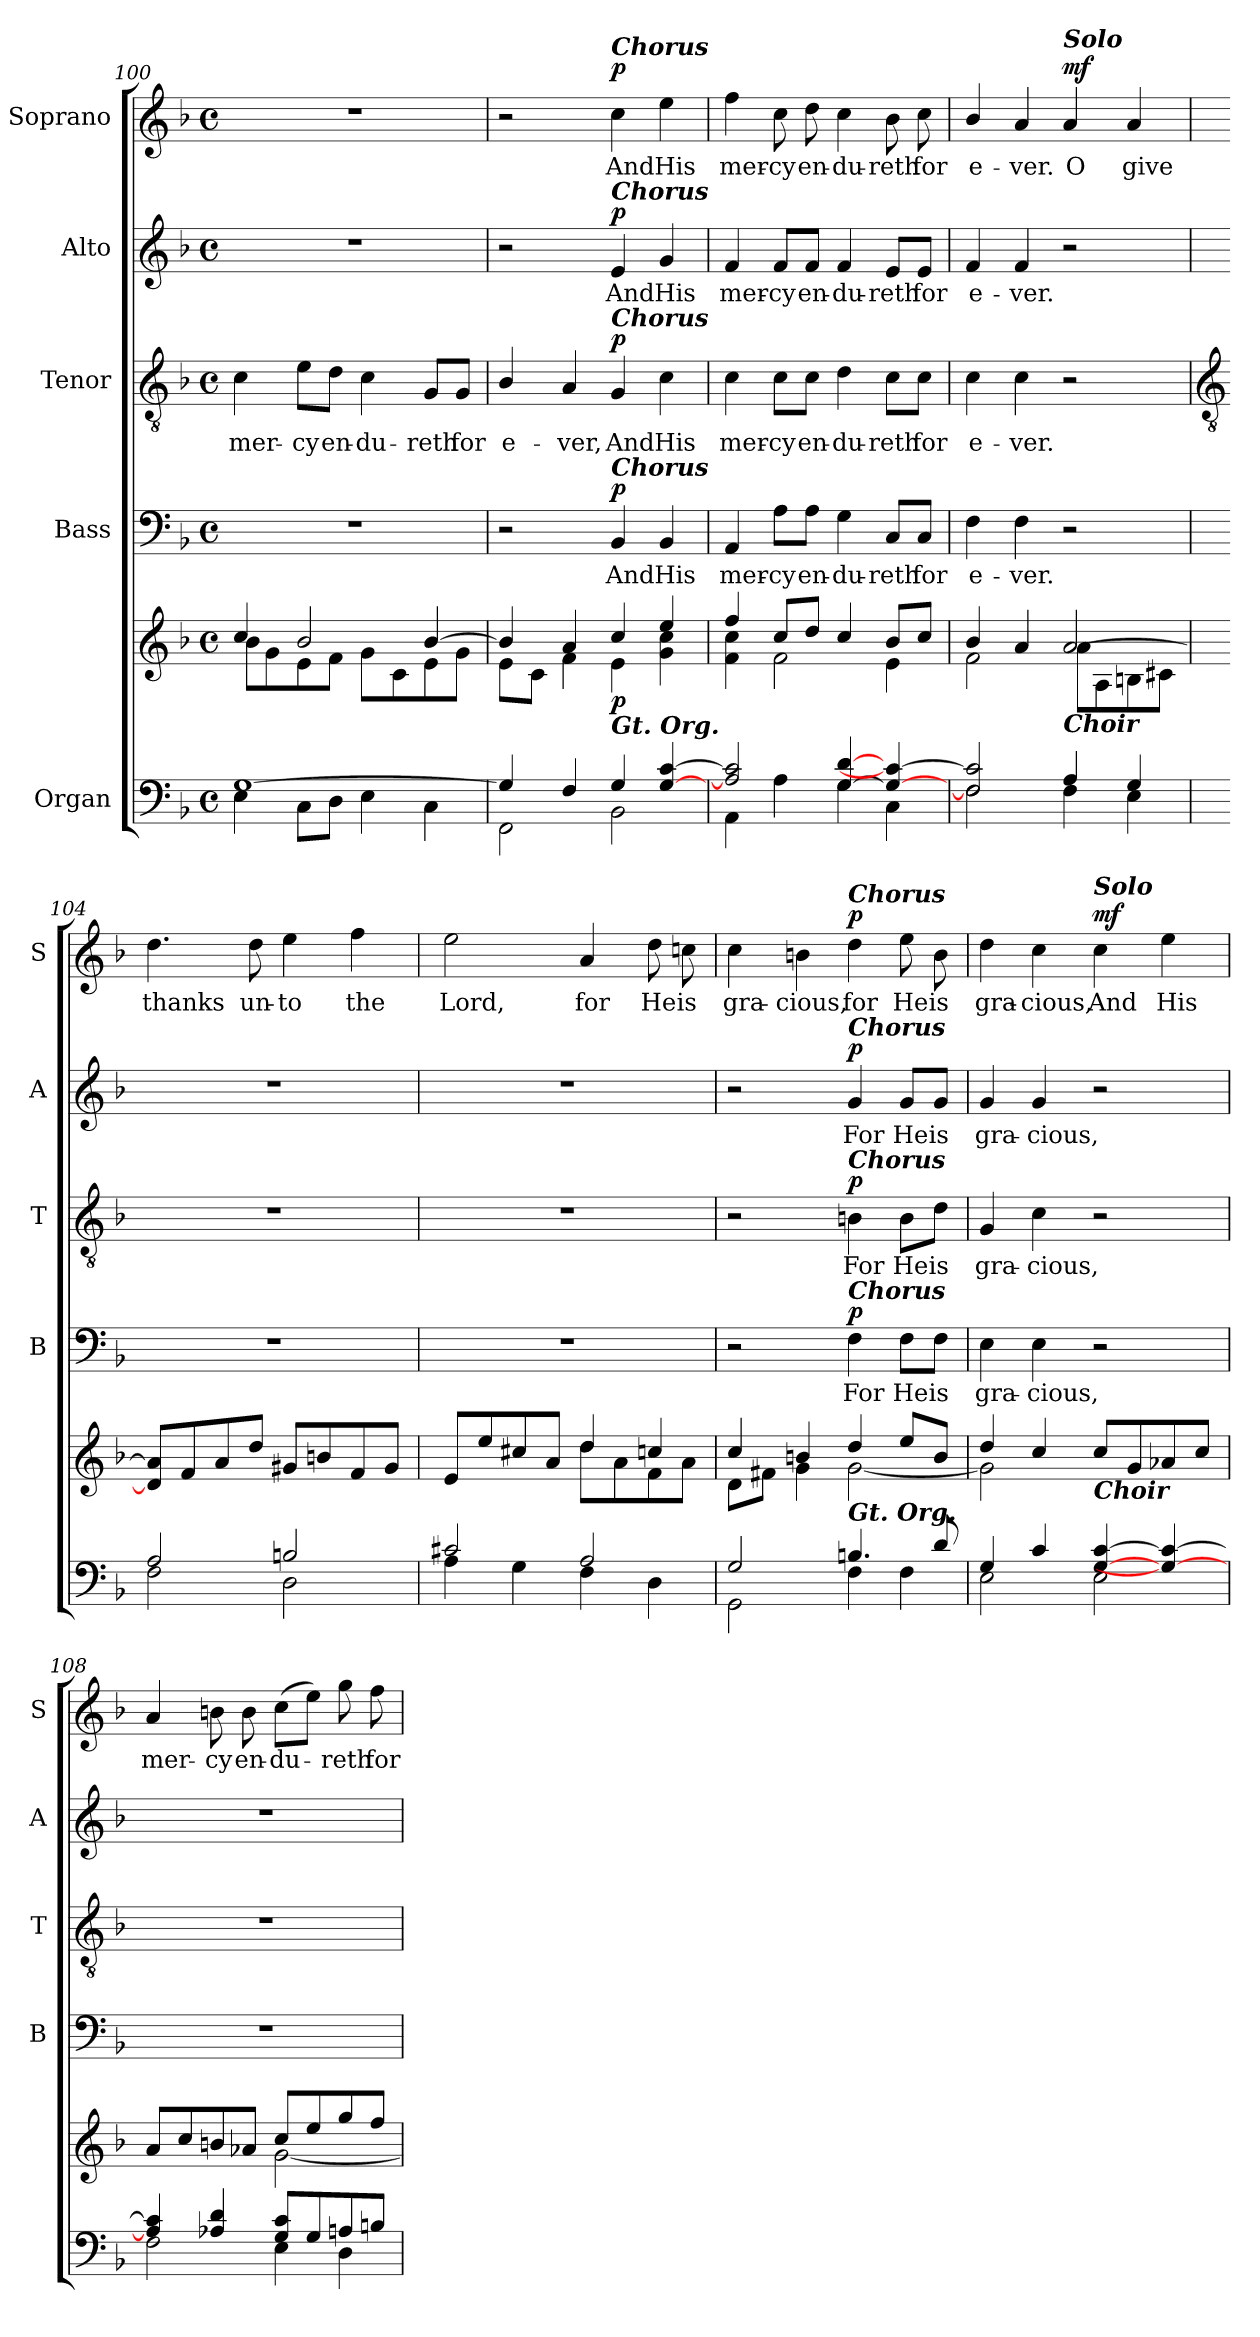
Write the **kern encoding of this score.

**kern	**kern	**dynam	**kern	**text	**dynam	**kern	**text	**dynam	**kern	**text	**dynam	**kern	**text	**dynam
*part5	*part5	*part5	*part4	*part4	*part4	*part3	*part3	*part3	*part2	*part2	*part2	*part1	*part1	*part1
*staff6	*staff5	*staff5/6	*staff4	*staff4	*staff4	*staff3	*staff3	*staff3	*staff2	*staff2	*staff2	*staff1	*staff1	*staff1
*I"Organ	*	*	*I"Bass	*	*	*I"Tenor	*	*	*I"Alto	*	*	*I"Soprano	*	*
*	*	*	*I'B	*	*	*I'T	*	*	*I'A	*	*	*I'S	*	*
*clefF4	*clefG2	*	*clefF4	*	*	*clefGv2	*	*	*clefG2	*	*	*clefG2	*	*
*k[b-]	*k[b-]	*	*k[b-]	*	*	*k[b-]	*	*	*k[b-]	*	*	*k[b-]	*	*
*F:	*F:	*	*F:	*	*	*F:	*	*	*F:	*	*	*F:	*	*
*M4/4	*M4/4	*	*M4/4	*	*	*M4/4	*	*	*M4/4	*	*	*M4/4	*	*
*met(c)	*met(c)	*	*met(c)	*	*	*met(c)	*	*	*met(c)	*	*	*met(c)	*	*
=100	=100	=100	=100	=100	=100	=100	=100	=100	=100	=100	=100	=100	=100	=100
*^	*^	*	*	*	*	*	*	*	*	*	*	*	*	*
!	!	!	!	!	!	!	!	!	!LO:LY:b	!	!	!	!	!	!	!
[1G/	4E\	4cc/	8b-\L	.	1r	.	.	4c	mer-	.	1r	.	.	1r	.	.
.	.	.	8g\	.	.	.	.	.	.	.	.	.	.	.	.	.
!	!	!	!	!	!	!	!	!	!LO:LY:b	!	!	!	!	!	!	!
.	8C\L	2b-/	8e\	.	.	.	.	8e\L	-cy	.	.	.	.	.	.	.
!	!	!	!	!	!	!	!	!	!LO:LY:b	!	!	!	!	!	!	!
.	8D\J	.	8f\J	.	.	.	.	8d\J	en-	.	.	.	.	.	.	.
!	!	!	!	!	!	!	!	!	!LO:LY:b	!	!	!	!	!	!	!
.	4E\	.	8g\L	.	.	.	.	4c	-du-	.	.	.	.	.	.	.
.	.	.	8c\	.	.	.	.	.	.	.	.	.	.	.	.	.
!	!	!	!	!	!	!	!	!	!LO:LY:b	!	!	!	!	!	!	!
.	4C\	[4b-/	8e\	.	.	.	.	8G/L	-reth	.	.	.	.	.	.	.
!	!	!	!	!	!	!	!	!	!LO:LY:b	!	!	!	!	!	!	!
.	.	.	8g\J	.	.	.	.	8G/J	for	.	.	.	.	.	.	.
=101	=101	=101	=101	=101	=101	=101	=101	=101	=101	=101	=101	=101	=101	=101	=101	=101
!	!	!	!	!	!	!	!	!	!LO:LY:b	!	!	!	!	!	!	!
4G/]	2FF\	4b-/]	8e\L	.	2r	.	.	4B-/	e-	.	2r	.	.	2r	.	.
.	.	.	8c\J	.	.	.	.	.	.	.	.	.	.	.	.	.
!	!	!	!	!	!	!	!	!	!LO:LY:b	!	!	!	!	!	!	!
4F/	.	4a/	4f\	.	.	.	.	4A	-ver,	.	.	.	.	.	.	.
!	!	!	!	!	!	!	!	!	!	!	!	!	!	!LO:TX:a:Bi:t=Chorus	!	!
!	!	!	!	!	!	!	!	!	!	!	!LO:TX:a:Bi:t=Chorus	!	!	!	!	!
!	!	!	!	!	!	!	!	!LO:TX:a:Bi:t=Chorus	!	!	!	!	!	!	!	!
!	!	!	!	!	!LO:TX:a:Bi:t=Chorus	!	!	!	!	!	!	!	!	!	!	!
!	!	!LO:TX:b:Bi:t=Gt. Org.	!	!	!	!	!	!	!	!	!	!	!	!	!	!
!	!	!	!	!LO:DY:b	!	!LO:LY:b	!LO:DY:b	!	!LO:LY:b	!LO:DY:b	!	!LO:LY:b	!LO:DY:b	!	!LO:LY:b	!LO:DY:b
4G/	2BB-\	4cc/	4e\	p	4BB-	And	p	4G	And	p	4e	And	p	4cc	And	p
!	!	!	!	!	!	!LO:LY:b	!	!	!LO:LY:b	!	!	!LO:LY:b	!	!	!LO:LY:b	!
[4G/ [4c/	.	4ee/	4g\ 4cc\	.	4BB-	His	.	4c	His	.	4g	His	.	4ee	His	.
=102	=102	=102	=102	=102	=102	=102	=102	=102	=102	=102	=102	=102	=102	=102	=102	=102
!	!	!	!	!	!	!LO:LY:b	!	!	!LO:LY:b	!	!	!LO:LY:b	!	!	!LO:LY:b	!
2A/] 2c/]	4AA\	4ff/	4f\ 4cc\	.	4AA	mer-	.	4c	mer-	.	4f	mer-	.	4ff	mer-	.
!	!	!	!	!	!	!LO:LY:b	!	!	!LO:LY:b	!	!	!LO:LY:b	!	!	!LO:LY:b	!
.	4A\	8cc/L	2f\	.	8A\L	-cy	.	8c\L	-cy	.	8f/L	-cy	.	8cc	-cy	.
!	!	!	!	!	!	!LO:LY:b	!	!	!LO:LY:b	!	!	!LO:LY:b	!	!	!LO:LY:b	!
.	.	8dd/J	.	.	8A\J	en-	.	8c\J	en-	.	8f/J	en-	.	8dd	en-	.
!	!	!	!	!	!	!LO:LY:b	!	!	!LO:LY:b	!	!	!LO:LY:b	!	!	!LO:LY:b	!
[4G/ [4d/	4G\	4cc/	.	.	4G	-du-	.	4d	-du-	.	4f	-du-	.	4cc	-du-	.
!	!	!	!	!	!	!LO:LY:b	!	!	!LO:LY:b	!	!	!LO:LY:b	!	!	!LO:LY:b	!
4G/_ 4c/_	4C\	8b-/L	4e\	.	8C/L	-reth	.	8c\L	-reth	.	8e/L	-reth	.	8b-	-reth	.
!	!	!	!	!	!	!LO:LY:b	!	!	!LO:LY:b	!	!	!LO:LY:b	!	!	!LO:LY:b	!
.	.	8cc/J	.	.	8C/J	for	.	8c\J	for	.	8e/J	for	.	8cc	for	.
=103	=103	=103	=103	=103	=103	=103	=103	=103	=103	=103	=103	=103	=103	=103	=103	=103
!	!	!	!	!	!	!LO:LY:b	!	!	!LO:LY:b	!	!	!LO:LY:b	!	!	!LO:LY:b	!
2F/] 2c/]	2F\	4b-/	2f\	.	4F	e-	.	4c	e-	.	4f	e-	.	4b-/	e-	.
!	!	!	!	!	!	!LO:LY:b	!	!	!LO:LY:b	!	!	!LO:LY:b	!	!	!LO:LY:b	!
.	.	4a/	.	.	4F	-ver.	.	4c	-ver.	.	4f	-ver.	.	4a	-ver.	.
!	!	!	!	!	!	!	!	!	!	!	!	!	!	!LO:TX:a:Bi:t=Solo	!	!
!	!	!LO:TX:b:Bi:t=Choir	!	!	!	!	!	!	!	!	!	!	!	!	!	!
!	!	!	!	!	!	!	!	!	!	!	!	!	!	!	!LO:LY:b	!LO:DY:b
4A/	4F\	[2a/	8aL	.	2r	.	.	2r	.	.	2r	.	.	4a	O	mf
.	.	.	8A	.	.	.	.	.	.	.	.	.	.	.	.	.
!	!	!	!	!	!	!	!	!	!	!	!	!	!	!	!LO:LY:b	!
4G/	4E\	.	8Bn	.	.	.	.	.	.	.	.	.	.	4a	give	.
.	.	.	8c#XJ	.	.	.	.	.	.	.	.	.	.	.	.	.
!!LO:LB:g=z
=104	=104	=104	=104	=104	=104	=104	=104	=104	=104	=104	=104	=104	=104	=104	=104	=104
*	*	*	*	*	*	*	*	*clefGv2	*	*	*	*	*	*	*	*
!	!	!	!	!	!	!	!	!	!	!	!	!	!	!	!LO:LY:b	!
2A/	2F\	8d/] 8a/]L	1ryy	.	1r	.	.	1r	.	.	1r	.	.	4.dd	thanks	.
.	.	8f/	.	.	.	.	.	.	.	.	.	.	.	.	.	.
.	.	8a/	.	.	.	.	.	.	.	.	.	.	.	.	.	.
!	!	!	!	!	!	!	!	!	!	!	!	!	!	!	!LO:LY:b	!
.	.	8dd/J	.	.	.	.	.	.	.	.	.	.	.	8dd	un-	.
!	!	!	!	!	!	!	!	!	!	!	!	!	!	!	!LO:LY:b	!
2Bn/	2D\	8g#X/L	.	.	.	.	.	.	.	.	.	.	.	4ee	-to	.
.	.	8bn/	.	.	.	.	.	.	.	.	.	.	.	.	.	.
!	!	!	!	!	!	!	!	!	!	!	!	!	!	!	!LO:LY:b	!
.	.	8f/	.	.	.	.	.	.	.	.	.	.	.	4ff	the	.
.	.	8g#/J	.	.	.	.	.	.	.	.	.	.	.	.	.	.
=105	=105	=105	=105	=105	=105	=105	=105	=105	=105	=105	=105	=105	=105	=105	=105	=105
!	!	!	!	!	!	!	!	!	!	!	!	!	!	!	!LO:LY:b	!
2c#X/	4A\	8e/L	2ryy	.	1r	.	.	1r	.	.	1r	.	.	2ee	Lord,	.
.	.	8ee/	.	.	.	.	.	.	.	.	.	.	.	.	.	.
.	4G\	8cc#X/	.	.	.	.	.	.	.	.	.	.	.	.	.	.
.	.	8a/J	.	.	.	.	.	.	.	.	.	.	.	.	.	.
!	!	!	!	!	!	!	!	!	!	!	!	!	!	!	!LO:LY:b	!
2A/	4F\	4dd/	8dd\L	.	.	.	.	.	.	.	.	.	.	4a	for	.
.	.	.	8a\	.	.	.	.	.	.	.	.	.	.	.	.	.
!	!	!	!	!	!	!	!	!	!	!	!	!	!	!	!LO:LY:b	!
.	4D\	4ccn/	8f\	.	.	.	.	.	.	.	.	.	.	8dd	He	.
!	!	!	!	!	!	!	!	!	!	!	!	!	!	!	!LO:LY:b	!
.	.	.	8a\J	.	.	.	.	.	.	.	.	.	.	8ccn	is	.
=106	=106	=106	=106	=106	=106	=106	=106	=106	=106	=106	=106	=106	=106	=106	=106	=106
!	!	!	!	!	!	!	!	!	!	!	!	!	!	!	!LO:LY:b	!
2G/	2GG\	4cc/	8d\L	.	2r	.	.	2r	.	.	2r	.	.	4cc	gra-	.
.	.	.	8f#X\J	.	.	.	.	.	.	.	.	.	.	.	.	.
!	!	!	!	!	!	!	!	!	!	!	!	!	!	!	!LO:LY:b	!
.	.	4bn/	4g\	.	.	.	.	.	.	.	.	.	.	4bn	-cious,	.
!	!	!	!	!	!	!	!	!	!	!	!	!	!	!LO:TX:a:Bi:t=Chorus	!	!
!	!	!	!	!	!	!	!	!	!	!	!LO:TX:a:Bi:t=Chorus	!	!	!	!	!
!	!	!	!	!	!	!	!	!LO:TX:a:Bi:t=Chorus	!	!	!	!	!	!	!	!
!	!	!	!	!	!LO:TX:a:Bi:t=Chorus	!	!	!	!	!	!	!	!	!	!	!
!	!	!LO:TX:b:Bi:t=Gt. Org.	!	!	!	!	!	!	!	!	!	!	!	!	!	!
!	!	!	!	!	!	!LO:LY:b	!LO:DY:b	!	!LO:LY:b	!LO:DY:b	!	!LO:LY:b	!LO:DY:b	!	!LO:LY:b	!LO:DY:b
4.Bn/	4F\	4dd/	[2g\	.	4F	For	p	4Bn	For	p	4g	For	p	4dd	for	p
!	!	!	!	!	!	!LO:LY:b	!	!	!LO:LY:b	!	!	!LO:LY:b	!	!	!LO:LY:b	!
.	4F\	8ee/L	.	.	8F\L	He	.	8B\L	He	.	8g/L	He	.	8ee	He	.
!	!	!	!	!	!	!LO:LY:b	!	!	!LO:LY:b	!	!	!LO:LY:b	!	!	!LO:LY:b	!
8d/	.	8b/J	.	.	8F\J	is	.	8d\J	is	.	8g/J	is	.	8b	is	.
=107	=107	=107	=107	=107	=107	=107	=107	=107	=107	=107	=107	=107	=107	=107	=107	=107
!	!	!	!	!	!	!LO:LY:b	!	!	!LO:LY:b	!	!	!LO:LY:b	!	!	!LO:LY:b	!
4G/	2E\	4dd/	2g\]	.	4E	gra-	.	4G	gra-	.	4g	gra-	.	4dd	gra-	.
!	!	!	!	!	!	!LO:LY:b	!	!	!LO:LY:b	!	!	!LO:LY:b	!	!	!LO:LY:b	!
4c/	.	4cc/	.	.	4E	-cious,	.	4c	-cious,	.	4g	-cious,	.	4cc	-cious,	.
!	!	!	!	!	!	!	!	!	!	!	!	!	!	!LO:TX:a:Bi:t=Solo	!	!
!	!	!LO:TX:b:Bi:t=Choir	!	!	!	!	!	!	!	!	!	!	!	!	!	!
!	!	!	!	!	!	!	!	!	!	!	!	!	!	!	!LO:LY:b	!LO:DY:b
[4G/ [4c/	2E\	8cc/L	2ryy	.	2r	.	.	2r	.	.	2r	.	.	4cc	And	mf
.	.	8g/	.	.	.	.	.	.	.	.	.	.	.	.	.	.
!	!	!	!	!	!	!	!	!	!	!	!	!	!	!	!LO:LY:b	!
4G#/_ 4c/_	.	8a-X/	.	.	.	.	.	.	.	.	.	.	.	4ee	His	.
.	.	8cc/J	.	.	.	.	.	.	.	.	.	.	.	.	.	.
=108	=108	=108	=108	=108	=108	=108	=108	=108	=108	=108	=108	=108	=108	=108	=108	=108
!	!	!	!	!	!	!	!	!	!	!	!	!	!	!	!LO:LY:b	!
4A/] 4c/]	2F\	8a/L	2ryy	.	1r	.	.	1r	.	.	1r	.	.	4a	mer-	.
.	.	8cc/	.	.	.	.	.	.	.	.	.	.	.	.	.	.
!	!	!	!	!	!	!	!	!	!	!	!	!	!	!	!LO:LY:b	!
4A-X/ 4d/	.	8bn/	.	.	.	.	.	.	.	.	.	.	.	8bn	-cy	.
!	!	!	!	!	!	!	!	!	!	!	!	!	!	!	!LO:LY:b	!
.	.	8a-X/J	.	.	.	.	.	.	.	.	.	.	.	8b	en-	.
!	!	!	!	!	!	!	!	!	!	!	!	!	!	!	!LO:LY:b	!
8G/ 8c/L	4E\	8cc/L	[2g\	.	.	.	.	.	.	.	.	.	.	(>8ccL	-du-	.
8G/	.	8ee/	.	.	.	.	.	.	.	.	.	.	.	8eeJ)	.	.
!	!	!	!	!	!	!	!	!	!	!	!	!	!	!	!LO:LY:b	!
8An/	4D\	8gg/	.	.	.	.	.	.	.	.	.	.	.	8gg	reth	.
!	!	!	!	!	!	!	!	!	!	!	!	!	!	!	!LO:LY:b	!
8Bn/J	.	8ff/J	.	.	.	.	.	.	.	.	.	.	.	8ff	for	.
*v	*v	*	*	*	*	*	*	*	*	*	*	*	*	*	*	*
*	*v	*v	*	*	*	*	*	*	*	*	*	*	*	*	*
=	=	=	=	=	=	=	=	=	=	=	=	=	=	=
*-	*-	*-	*-	*-	*-	*-	*-	*-	*-	*-	*-	*-	*-	*-
